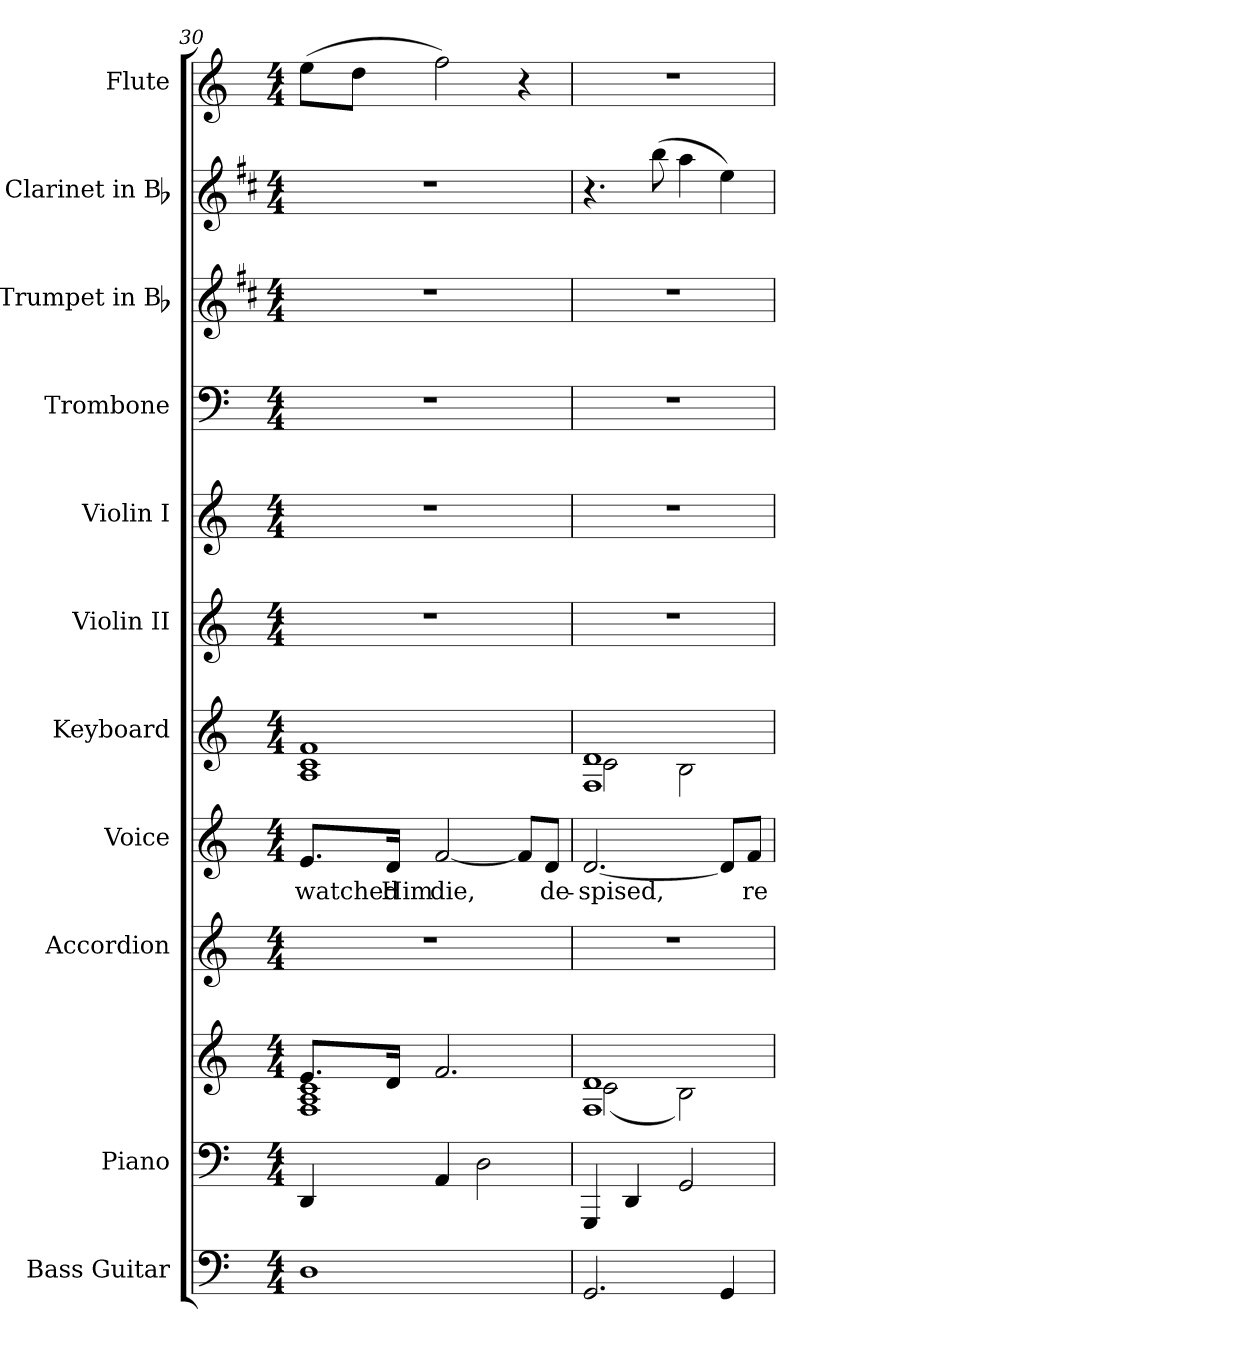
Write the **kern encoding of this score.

**kern	**kern	**kern	**kern	**kern	**text	**kern	**kern	**kern	**kern	**kern	**kern	**kern
*part11	*part10	*part10	*part9	*part8	*part8	*part7	*part6	*part5	*part4	*part3	*part2	*part1
*staff12	*staff11	*staff10	*staff9	*staff8	*staff8	*staff7	*staff6	*staff5	*staff4	*staff3	*staff2	*staff1
*I"Bass Guitar	*I"Piano	*	*I"Accordion	*I"Voice	*	*I"Keyboard	*I"Violin II	*I"Violin I	*I"Trombone	*I"Trumpet in Bb	*I"Clarinet in Bb	*I"Flute
*I'Bass	*I'Pno.	*	*I'Accord.	*I'Voice	*	*I'Kbd.	*I'Vln. II	*I'Vln. I	*I'Tbn.	*I'Tpt.	*I'Cl.	*I'Fl.
*clefF4	*clefF4	*clefG2	*clefG2	*clefG2	*	*clefG2	*clefG2	*clefG2	*clefF4	*clefG2	*clefG2	*clefG2
*ITrd7c12	*	*	*	*	*	*	*	*	*ITrd8c14	*ITrd1c2	*ITrd1c2	*
*k[]	*k[]	*k[]	*k[]	*k[]	*	*k[]	*k[]	*k[]	*k[]	*k[]	*k[]	*k[]
*C:	*C:	*C:	*C:	*C:	*	*C:	*C:	*C:	*C:	*C:	*C:	*C:
*M4/4	*M4/4	*M4/4	*M4/4	*M4/4	*	*M4/4	*M4/4	*M4/4	*M4/4	*M4/4	*M4/4	*M4/4
=30	=30	=30	=30	=30	=30	=30	=30	=30	=30	=30	=30	=30
*	*	*^	*	*	*	*	*	*	*	*	*	*
!	!	!	!	!	!	!LO:LY:b:color=#000000	!	!	!	!	!	!	!
1DDi	4DDi/	8.ei/L	1Fi 1Ai 1ci	1r	8.ei/L	watched	1Ai 1ci 1fi	1r	1r	1r	1r	1r	(8eei\L
.	.	.	.	.	.	.	.	.	.	.	.	.	8ddi\J
!	!	!	!	!	!	!LO:LY:b:color=#000000	!	!	!	!	!	!	!
.	.	16di/Jk	.	.	16di/Jk	Him	.	.	.	.	.	.	.
!	!	!	!	!	!	!LO:LY:b:color=#000000	!	!	!	!	!	!	!
.	4AAi/	2.fi/	.	.	[<2fi/	die,	.	.	.	.	.	.	2ffi\)
.	2Di\	.	.	.	.	.	.	.	.	.	.	.	.
.	.	.	.	.	8fi/L]	.	.	.	.	.	.	.	4r
!	!	!	!	!	!	!LO:LY:b:color=#000000	!	!	!	!	!	!	!
.	.	.	.	.	8di/J	de-	.	.	.	.	.	.	.
=31	=31	=31	=31	=31	=31	=31	=31	=31	=31	=31	=31	=31	=31
!	!	!	!	!	!	!LO:LY:b:color=#000000	!	!	!	!	!	!	!
*	*	*	*	*	*	*	*^	*	*	*	*	*	*
2.GGGi/	4GGGi/	1Fi 1di	(2ci\	1r	[<2.di/	-spised,	1Fi 1di	2ci\	1r	1r	1r	1r	4.r	1r
.	4DDi/	.	.	.	.	.	.	.	.	.	.	.	.	.
.	.	.	.	.	.	.	.	.	.	.	.	.	(8aai\	.
.	2GGi/	.	2Bi\)	.	.	.	.	2Bi\	.	.	.	.	4ggi\	.
4GGGi/	.	.	.	.	8di/L]	.	.	.	.	.	.	.	4ddi\)	.
!	!	!	!	!	!	!LO:LY:b:color=#000000	!	!	!	!	!	!	!	!
.	.	.	.	.	8fi/J	re-	.	.	.	.	.	.	.	.
*	*	*v	*v	*	*	*	*v	*v	*	*	*	*	*	*
=	=	=	=	=	=	=	=	=	=	=	=	=
*-	*-	*-	*-	*-	*-	*-	*-	*-	*-	*-	*-	*-
